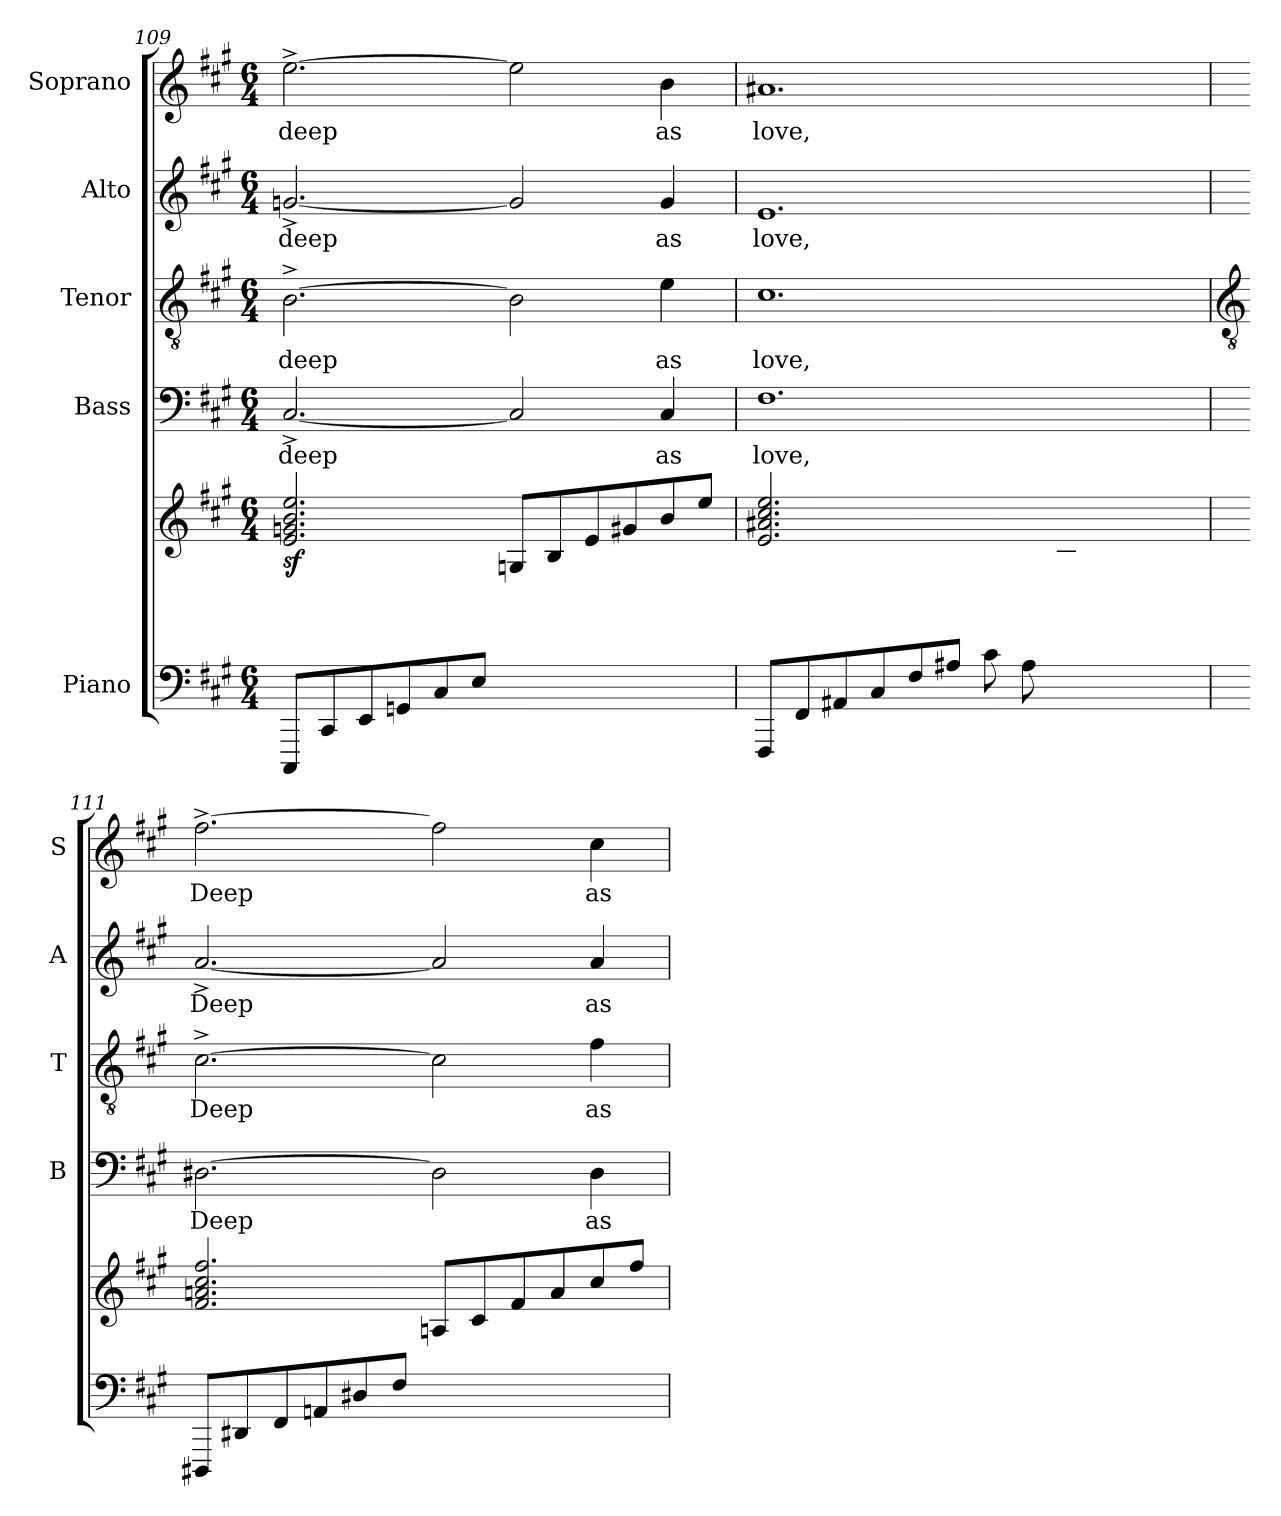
**kern	**kern	**dynam	**kern	**text	**kern	**text	**kern	**text	**kern	**text
*part5	*part5	*part5	*part4	*part4	*part3	*part3	*part2	*part2	*part1	*part1
*staff6	*staff5	*staff5/6	*staff4	*staff4	*staff3	*staff3	*staff2	*staff2	*staff1	*staff1
*I"Piano	*	*	*I"Bass	*	*I"Tenor	*	*I"Alto	*	*I"Soprano	*
*	*	*	*I'B	*	*I'T	*	*I'A	*	*I'S	*
*clefF4	*clefG2	*	*clefF4	*	*clefGv2	*	*clefG2	*	*clefG2	*
*k[f#c#g#]	*k[f#c#g#]	*	*k[f#c#g#]	*	*k[f#c#g#]	*	*k[f#c#g#]	*	*k[f#c#g#]	*
*A:	*A:	*	*A:	*	*A:	*	*A:	*	*A:	*
*M6/4	*M6/4	*	*M6/4	*	*M6/4	*	*M6/4	*	*M6/4	*
=109	=109	=109	=109	=109	=109	=109	=109	=109	=109	=109
*	*^	*	*	*	*	*	*	*	*	*
!	!	!LO:N:vis=1	!LO:DY:b	!	!LO:LY:b	!	!LO:LY:b	!	!LO:LY:b	!	!LO:LY:b
*	*	*^	*	*	*	*	*	*	*	*	*
(<8CCC#L	2.e 2.gn 2.b 2.ee	1.ryy	2.ryy	sf	[2.C#^	deep	[2.B^	deep	[2.gn^	deep	[2.ee^	deep
8CC#	.	.	.	.	.	.	.	.	.	.	.	.
8EE	.	.	.	.	.	.	.	.	.	.	.	.
8GGn	.	.	.	.	.	.	.	.	.	.	.	.
8C#	.	.	.	.	.	.	.	.	.	.	.	.
8EJ	.	.	.	.	.	.	.	.	.	.	.	.
2.ryy	2.ryy	.	8GnL	.	2C#]	.	2B]	.	2g]	.	2ee]	.
.	.	.	8B	.	.	.	.	.	.	.	.	.
.	.	.	8e	.	.	.	.	.	.	.	.	.
.	.	.	8g#	.	.	.	.	.	.	.	.	.
!	!	!	!	!	!	!LO:LY:b	!	!LO:LY:b	!	!LO:LY:b	!	!LO:LY:b
.	.	.	8b	.	4C#	as	4e	as	4g	as	4b	as
.	.	.	8eeJ)	.	.	.	.	.	.	.	.	.
=110	=110	=110	=110	=110	=110	=110	=110	=110	=110	=110	=110	=110
!	!	!	!	!	!	!LO:LY:b	!	!LO:LY:b	!	!LO:LY:b	!	!LO:LY:b
*	*	*v	*v	*	*	*	*	*	*	*	*	*
(>8FFF#L	2.e 2.a#X 2.cc# 2.ee	1ryy	.	1.F#	love,	1.c#	love,	1.e	love,	1.a#X	love,
8FF#	.	.	.	.	.	.	.	.	.	.	.
8AA#X	.	.	.	.	.	.	.	.	.	.	.
8C#	.	.	.	.	.	.	.	.	.	.	.
8F#	.	.	.	.	.	.	.	.	.	.	.
8A#XJ	.	.	.	.	.	.	.	.	.	.	.
8c#L	2.ryy	.	.	.	.	.	.	.	.	.	.
8A#	.	.	.	.	.	.	.	.	.	.	.
2ryy	.	8c#	.	.	.	.	.	.	.	.	.
.	.	8f#	.	.	.	.	.	.	.	.	.
.	.	8a#X	.	.	.	.	.	.	.	.	.
.	.	8cc#J)	.	.	.	.	.	.	.	.	.
*	*v	*v	*	*	*	*	*	*	*	*	*
!!LO:LB:g=z
=111	=111	=111	=111	=111	=111	=111	=111	=111	=111	=111
*	*	*	*	*	*clefGv2	*	*	*	*	*
*	*^	*	*	*	*	*	*	*	*	*
!	!	!LO:N:vis=1	!	!	!LO:LY:b	!	!LO:LY:b	!	!LO:LY:b	!	!LO:LY:b
*	*	*^	*	*	*	*	*	*	*	*	*
(<8DDD#XL	2.f# 2.an 2.cc# 2.ff#	1.ryy	2.ryy	.	[2.D#X	Deep	[2.c#^	Deep	[2.a^	Deep	[2.ff#^	Deep
8DD#X	.	.	.	.	.	.	.	.	.	.	.	.
8FF#	.	.	.	.	.	.	.	.	.	.	.	.
8AAn	.	.	.	.	.	.	.	.	.	.	.	.
8D#X	.	.	.	.	.	.	.	.	.	.	.	.
8F#J	.	.	.	.	.	.	.	.	.	.	.	.
2.ryy	2.ryy	.	8AnL	.	2D#]	.	2c#]	.	2a]	.	2ff#]	.
.	.	.	8c#	.	.	.	.	.	.	.	.	.
.	.	.	8f#	.	.	.	.	.	.	.	.	.
.	.	.	8a	.	.	.	.	.	.	.	.	.
!	!	!	!	!	!	!LO:LY:b	!	!LO:LY:b	!	!LO:LY:b	!	!LO:LY:b
.	.	.	8cc#	.	4D#	as	4f#	as	4a	as	4cc#	as
.	.	.	8ff#J)	.	.	.	.	.	.	.	.	.
*	*v	*v	*v	*	*	*	*	*	*	*	*	*
=	=	=	=	=	=	=	=	=	=	=
*-	*-	*-	*-	*-	*-	*-	*-	*-	*-	*-
